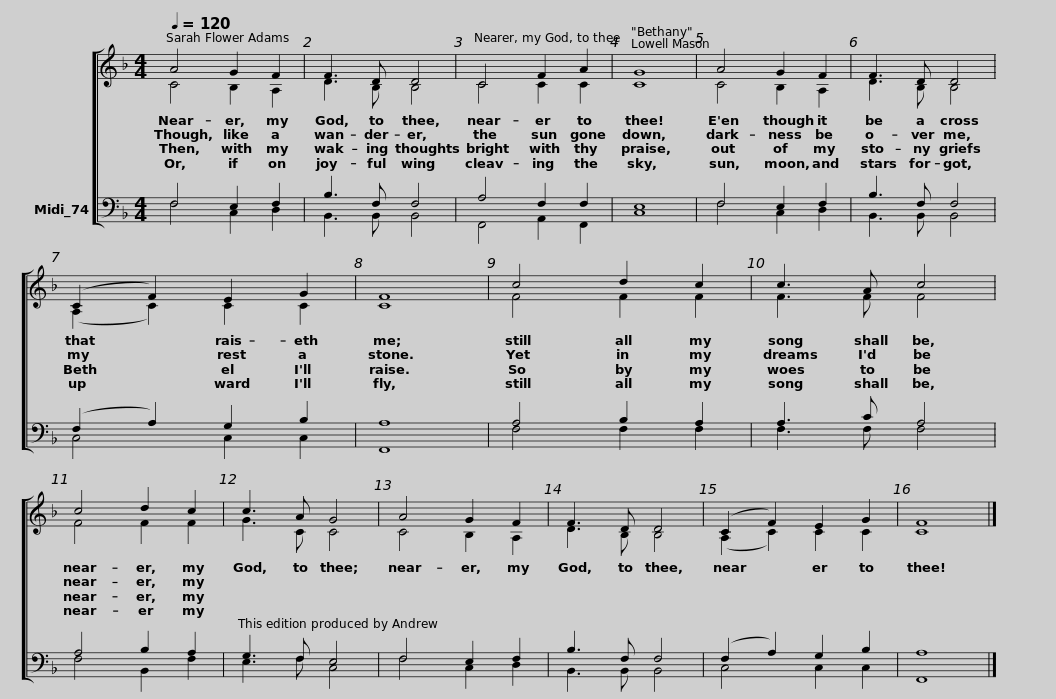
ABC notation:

X:1
%%score [ ( 1 2 ) ( 3 4 ) ]
L:1/8
Q:1/4=120
M:4/4
I:linebreak $
K:F
V:1 treble
V:2 treble
V:3 bass
V:4 bass
V:1
 A4 G2 F2 | F3 D D4 | C4 F2 A2 | G8 |$ A4 G2 F2 | %5
 F3 D D4 | (C2 F2) E2 G2 | F8 |$ c4 d2 c2 | c3 A c4 | %10
 c4 d2 c2 |$ c3 A G4 | A4 G2 F2 | F3 D D4 | (C2 F2) E2 G2 | %15
 F8 |] %16
V:2
 C4 B,2 A,2 | D3 B, B,4 | C4 C2 C2 | C8 |$ C4 B,2 A,2 | %5
 D3 B, B,4 | (A,2 C2) C2 C2 | C8 |$ F4 F2 F2 | F3 F F4 | %10
 F4 F2 F2 |$ G3 C C4 | C4 B,2 A,2 | D3 B, B,4 | (A,2 C2) C2 C2 | %15
 C8 |] %16
V:3
 F,4 E,2 F,2 | B,3 F, F,4 | A,4 F,2 F,2 | E,8 |$ F,4 E,2 F,2 | %5
 B,3 F, F,4 | (F,2 A,2) G,2 B,2 | A,8 |$ A,4 B,2 A,2 | A,3 C A,4 | %10
 A,4 B,2 A,2 |$ G,3 F, E,4 | F,4 E,2 F,2 | B,3 F, F,4 | (F,2 A,2) G,2 B,2 | %15
 A,8 |] %16
V:4
 F,4 C,2 D,2 | B,,3 B,, B,,4 | F,,4 A,,2 F,,2 | C,8 |$ F,4 C,2 D,2 | %5
 B,,3 B,, B,,4 | C,4 C,2 C,2 | F,,8 |$ F,4 F,2 F,2 | F,3 F, F,4 | %10
 F,4 B,,2 F,2 |$ E,3 F, C,4 | F,4 C,2 D,2 | B,,3 B,, B,,4 | C,4 C,2 C,2 | %15
 F,,8 |] %16
